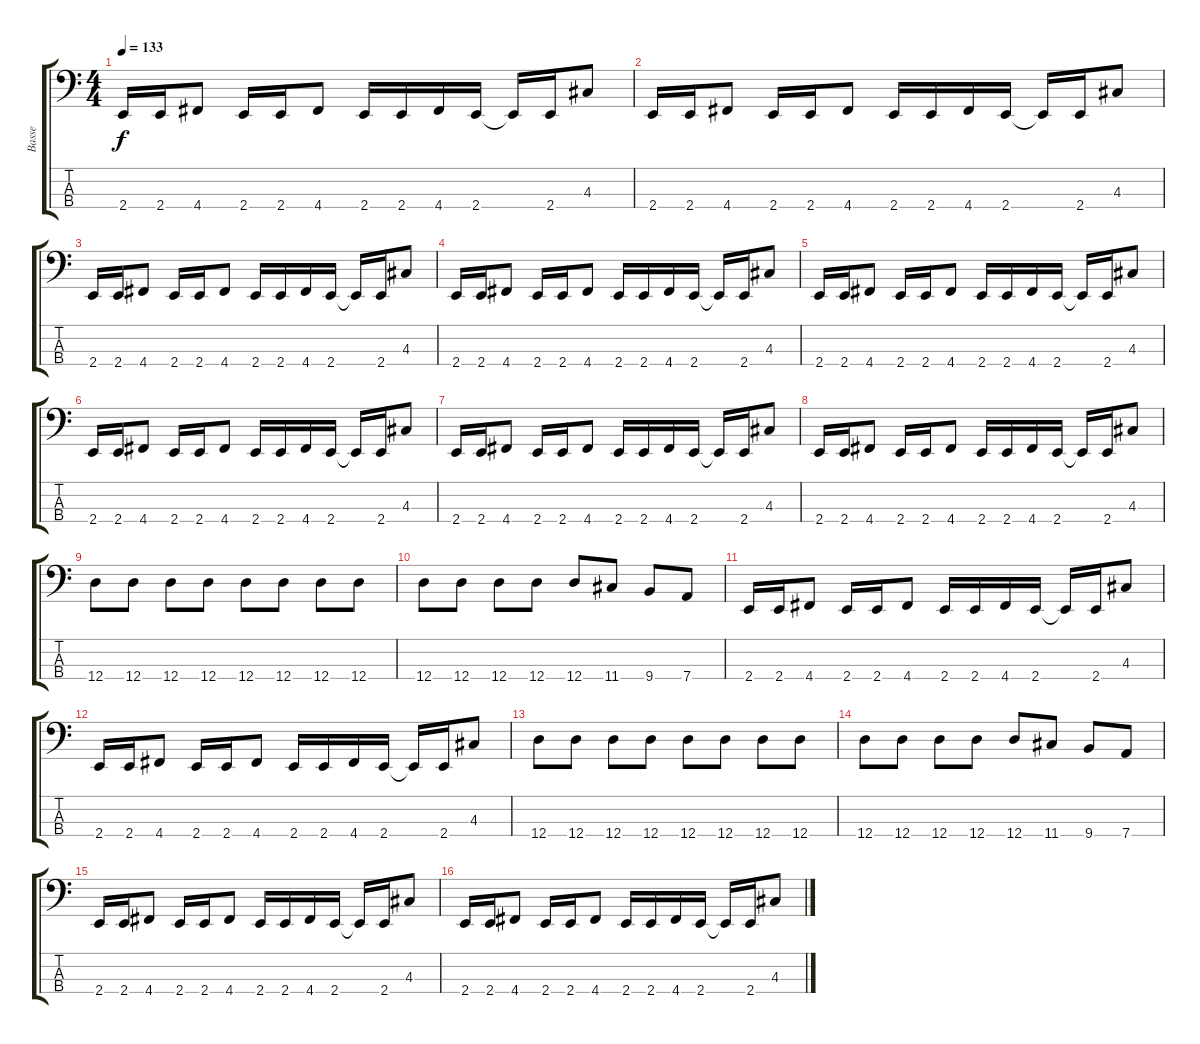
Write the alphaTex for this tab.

\track ("Basse" "Basse") {instrument electricbassfinger}
\staff {score tabs}
\tuning (G2 D2 A1 D1) {hide}
\ts (4 4)
\tempo 133
\clef f4
\ks c
2.4.16{dy f} 2.4.16 4.4.8 2.4.16 2.4.16 4.4.8 2.4.16 2.4.16 4.4.16 2.4.16 2.4{t}.16 2.4.16 4.3.8 |
2.4.16 2.4.16 4.4.8 2.4.16 2.4.16 4.4.8 2.4.16 2.4.16 4.4.16 2.4.16 2.4{t}.16 2.4.16 4.3.8 |
2.4.16 2.4.16 4.4.8 2.4.16 2.4.16 4.4.8 2.4.16 2.4.16 4.4.16 2.4.16 2.4{t}.16 2.4.16 4.3.8 |
2.4.16 2.4.16 4.4.8 2.4.16 2.4.16 4.4.8 2.4.16 2.4.16 4.4.16 2.4.16 2.4{t}.16 2.4.16 4.3.8 |
2.4.16 2.4.16 4.4.8 2.4.16 2.4.16 4.4.8 2.4.16 2.4.16 4.4.16 2.4.16 2.4{t}.16 2.4.16 4.3.8 |
2.4.16 2.4.16 4.4.8 2.4.16 2.4.16 4.4.8 2.4.16 2.4.16 4.4.16 2.4.16 2.4{t}.16 2.4.16 4.3.8 |
2.4.16 2.4.16 4.4.8 2.4.16 2.4.16 4.4.8 2.4.16 2.4.16 4.4.16 2.4.16 2.4{t}.16 2.4.16 4.3.8 |
2.4.16 2.4.16 4.4.8 2.4.16 2.4.16 4.4.8 2.4.16 2.4.16 4.4.16 2.4.16 2.4{t}.16 2.4.16 4.3.8 |
12.4.8 12.4.8 12.4.8 12.4.8 12.4.8 12.4.8 12.4.8 12.4.8 |
12.4.8 12.4.8 12.4.8 12.4.8 12.4.8 11.4.8 9.4.8 7.4.8 |
2.4.16 2.4.16 4.4.8 2.4.16 2.4.16 4.4.8 2.4.16 2.4.16 4.4.16 2.4.16 2.4{t}.16 2.4.16 4.3.8 |
2.4.16 2.4.16 4.4.8 2.4.16 2.4.16 4.4.8 2.4.16 2.4.16 4.4.16 2.4.16 2.4{t}.16 2.4.16 4.3.8 |
12.4.8 12.4.8 12.4.8 12.4.8 12.4.8 12.4.8 12.4.8 12.4.8 |
12.4.8 12.4.8 12.4.8 12.4.8 12.4.8 11.4.8 9.4.8 7.4.8 |
2.4.16 2.4.16 4.4.8 2.4.16 2.4.16 4.4.8 2.4.16 2.4.16 4.4.16 2.4.16 2.4{t}.16 2.4.16 4.3.8 |
2.4.16 2.4.16 4.4.8 2.4.16 2.4.16 4.4.8 2.4.16 2.4.16 4.4.16 2.4.16 2.4{t}.16 2.4.16 4.3.8
